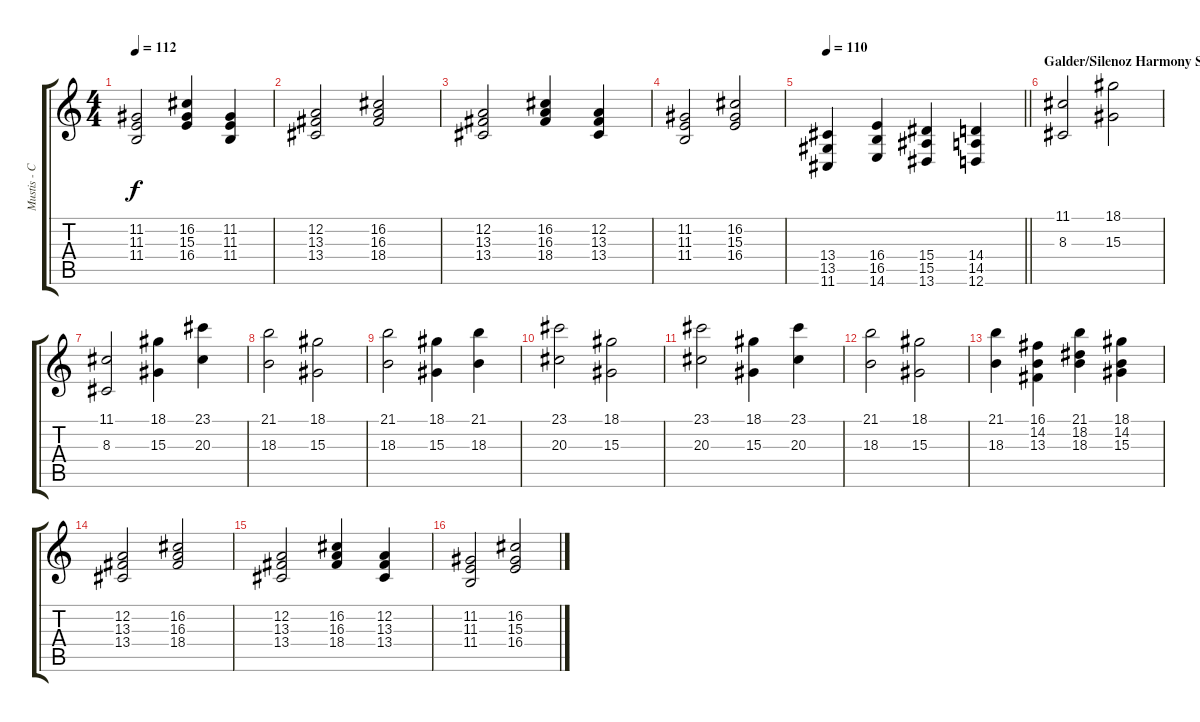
\track ("Mustis - Choirs" "Mustis - C") {instrument pad7halo}
\staff {score tabs}
\tuning (D4 A3 F3 C3 G2 D2) {hide}
\ts (4 4)
\tempo 112
\clef g2
\ks c
(11.2 11.3 11.4).2{dy f} (16.2 15.3 16.4).4 (11.2 11.3 11.4).4 |
(12.2 13.3 13.4).2 (16.2 16.3 18.4).2 |
(12.2 13.3 13.4).2 (16.2 16.3 18.4).4 (12.2 13.3 13.4).4 |
(11.2 11.3 11.4).2 (16.2 15.3 16.4).2 |
\tempo 110
\barLineRight lightlight
(13.4 13.5 11.6).4 (16.4 16.5 14.6).4 (15.4 15.5 13.6).4 (14.4 14.5 12.6).4 |
\section ("" "Galder/Silenoz Harmony Solo")
(11.1 8.3).2 (18.1 15.3).2 |
(11.1 8.3).2 (18.1 15.3).4 (23.1 20.3).4 |
(21.1 18.3).2 (18.1 15.3).2 |
(21.1 18.3).2 (18.1 15.3).4 (21.1 18.3).4 |
(23.1 20.3).2 (18.1 15.3).2 |
(23.1 20.3).2 (18.1 15.3).4 (23.1 20.3).4 |
(21.1 18.3).2 (18.1 15.3).2 |
(21.1 18.3).4 (16.1 14.2 13.3).4 (21.1 18.2 18.3).4 (18.1 14.2 15.3).4 |
(12.2 13.3 13.4).2 (16.2 16.3 18.4).2 |
(12.2 13.3 13.4).2 (16.2 16.3 18.4).4 (12.2 13.3 13.4).4 |
(11.2 11.3 11.4).2 (16.2 15.3 16.4).2
